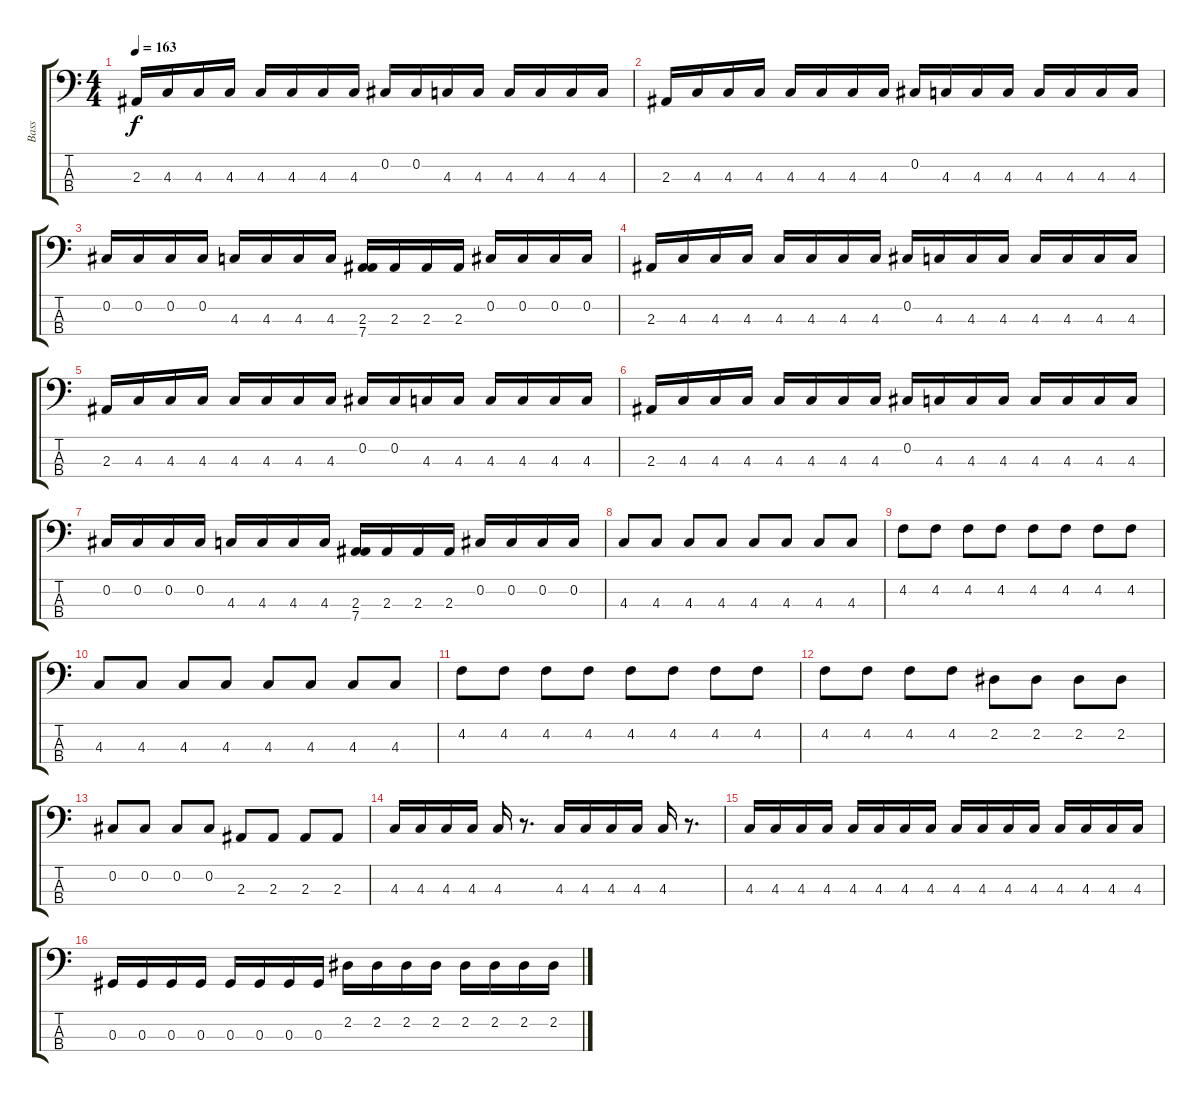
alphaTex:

\track ("Bass" "Bass") {instrument electricbasspick}
\staff {score tabs}
\tuning (Gb2 Db2 Ab1 Eb1) {hide}
\ts (4 4)
\tempo 163
\clef f4
\ks c
2.3.16{dy f} 4.3.16 4.3.16 4.3.16 4.3.16 4.3.16 4.3.16 4.3.16 0.2.16 0.2.16 4.3.16 4.3.16 4.3.16 4.3.16 4.3.16 4.3.16 |
2.3.16 4.3.16 4.3.16 4.3.16 4.3.16 4.3.16 4.3.16 4.3.16 0.2.16 4.3.16 4.3.16 4.3.16 4.3.16 4.3.16 4.3.16 4.3.16 |
0.2.16 0.2.16 0.2.16 0.2.16 4.3.16 4.3.16 4.3.16 4.3.16 (2.3 7.4).16 2.3.16 2.3.16 2.3.16 0.2.16 0.2.16 0.2.16 0.2.16 |
2.3.16 4.3.16 4.3.16 4.3.16 4.3.16 4.3.16 4.3.16 4.3.16 0.2.16 4.3.16 4.3.16 4.3.16 4.3.16 4.3.16 4.3.16 4.3.16 |
2.3.16 4.3.16 4.3.16 4.3.16 4.3.16 4.3.16 4.3.16 4.3.16 0.2.16 0.2.16 4.3.16 4.3.16 4.3.16 4.3.16 4.3.16 4.3.16 |
2.3.16 4.3.16 4.3.16 4.3.16 4.3.16 4.3.16 4.3.16 4.3.16 0.2.16 4.3.16 4.3.16 4.3.16 4.3.16 4.3.16 4.3.16 4.3.16 |
0.2.16 0.2.16 0.2.16 0.2.16 4.3.16 4.3.16 4.3.16 4.3.16 (2.3 7.4).16 2.3.16 2.3.16 2.3.16 0.2.16 0.2.16 0.2.16 0.2.16 |
4.3.8 4.3.8 4.3.8 4.3.8 4.3.8 4.3.8 4.3.8 4.3.8 |
4.2.8 4.2.8 4.2.8 4.2.8 4.2.8 4.2.8 4.2.8 4.2.8 |
4.3.8 4.3.8 4.3.8 4.3.8 4.3.8 4.3.8 4.3.8 4.3.8 |
4.2.8 4.2.8 4.2.8 4.2.8 4.2.8 4.2.8 4.2.8 4.2.8 |
4.2.8 4.2.8 4.2.8 4.2.8 2.2.8 2.2.8 2.2.8 2.2.8 |
0.2.8 0.2.8 0.2.8 0.2.8 2.3.8 2.3.8 2.3.8 2.3.8 |
4.3.16 4.3.16 4.3.16 4.3.16 4.3.16 r.8{d} 4.3.16 4.3.16 4.3.16 4.3.16 4.3.16 r.8{d} |
4.3.16 4.3.16 4.3.16 4.3.16 4.3.16 4.3.16 4.3.16 4.3.16 4.3.16 4.3.16 4.3.16 4.3.16 4.3.16 4.3.16 4.3.16 4.3.16 |
0.3.16 0.3.16 0.3.16 0.3.16 0.3.16 0.3.16 0.3.16 0.3.16 2.2.16 2.2.16 2.2.16 2.2.16 2.2.16 2.2.16 2.2.16 2.2.16
